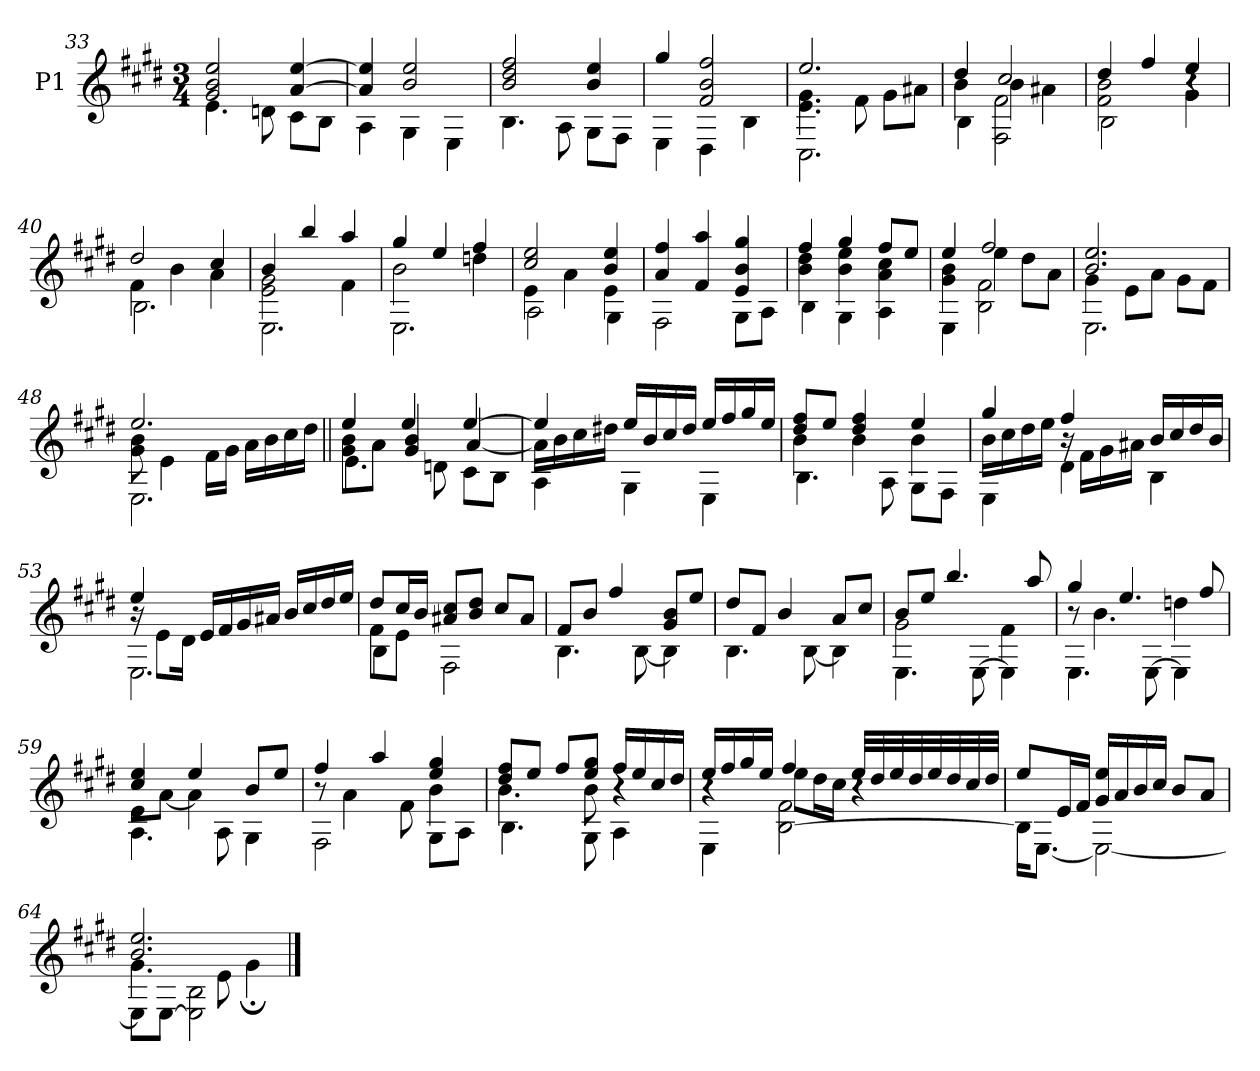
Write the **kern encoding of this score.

**kern
*part1
*staff1
*I"P1
!!LO:PB:g=z
*clefG2
*ITrd7c12
*k[f#c#g#d#]
*E:
*M3/4
=33
*^
2G#i/ 2Bi 2ei	4.Ei\
.	8Dni\
[<4Ai/ [>4ei	8C#i\L
.	8BBi\J
=34	=34
4Ai/] 4ei]	4AAi\
2Bi/ 2ei	4GG#i\
.	4EEi\
=35	=35
2Bi/ 2d#i 2f#i	4.BBi\
.	8AAi\
4Bi/ 4ei	8GG#i\L
.	8FF#i\J
=36	=36
4g#i/	4EEi\
2F#i/ 2Bi 2f#i	4DD#i\
.	4BBi\
=37	=37
*	*^
2.ei/	4.Ei\ 4.G#i	2.CC#i\
.	8F#i\	.
.	8G#i\L	.
.	8A#Xi\J	.
=38	=38	=38
4d#i/	4Bi\	4BBi\
2c#i/	4Bi\	2FF#i\ 2F#i
.	4A#Xi\	.
=39	=39	=39
4d#i/	2F#i\ 2Bi	2BBi\
4f#i/	.	.
4ei/	4G#i\	4r
!!LO:LB:g=z	!!	!!
=40	=40	=40
2d#i/	4F#i\	2.BBi\
.	4Bi\	.
4c#i/	4Ai\	.
=41	=41	=41
4Bi/	2Ei\ 2G#i	2.EEi\
4bi/	.	.
4ai/	4F#i\	.
=42	=42	=42
4g#i/	2Bi\	2.EEi\
4ei/	.	.
4f#i/	4dni\	.
=43	=43	=43
2c#i/ 2ei	4Ei\	2AAi\
.	4Ai\	.
4Bi/ 4ei	4Ei\	4GG#i\
*	*v	*v
=44	=44
4Ai/ 4f#i	2FF#i\
4F#i/ 4ai	.
4Ei/ 4Bi 4g#i	8GG#i\L
.	8AAi\J
=45	=45
*	*^
4f#i/	4Bi\ 4d#i	4BBi\
4g#i/	4Bi\ 4ei	4GG#i\
8f#i/L	4Ai\ 4c#i	4AAi\
8ei/J	.	.
=46	=46	=46
4ei/	4G#i\ 4Bi	4EEi\
2f#i/	4ei\	2BBi\ 2F#i
.	8d#i\L	.
.	8Ai\J	.
!!LO:LB:g=z	!!	!!
=47	=47	=47
2.Bi/ 2.ei	4G#i\	2.EEi\
.	8Ei\L	.
.	8Ai\J	.
.	8G#i\L	.
.	8F#i\J	.
=48	=48	=48
2.ei/	8G#i\ 8Bi	2.EEi\
.	4Ei\	.
.	16F#i\LL	.
.	16G#i\JJ	.
.	16Ai\LL	.
.	16Bi\	.
.	16c#i\	.
.	16d#i\JJ	.
=49||	=49||	=49||
4ei/	8G#i\ 8BiL	4.Ei\
.	8Ai\J	.
4ei/	4G#i/ 4Bi	.
.	.	8Dni\
[>4ei/	[<4Ai/	8C#i\L
.	.	8BBi\J
=50	=50	=50
4ei/]	16Ai\LL]	4AAi\
.	16Bi\	.
.	16c#i\	.
.	16d#Xi\JJ	.
16ei/LL	2ryy	4GG#i\
16Bi/	.	.
16c#i/	.	.
16d#i/JJ	.	.
16ei/LL	.	4EEi\
16f#i/	.	.
16g#i/	.	.
16ei/JJ	.	.
!!LO:LB:g=z	!!	!!
=51	=51	=51
8d#i/ 8f#iL	4Bi\	4.BBi\
8ei/J	.	.
4d#i/ 4f#i	4Bi\	.
.	.	8AAi\
4ei/	4Bi\	8GG#i\L
.	.	8FF#i\J
=52	=52	=52
4g#i/	16Bi\LL	4EEi\
.	16c#i\	.
.	16d#i\	.
.	16ei\JJ	.
4f#i/	16r	4D#i\
.	16F#i\LL	.
.	16G#i\	.
.	16A#Xi\JJ	.
16Bi/LL	4ryy	4BBi\
16c#i/	.	.
16d#i/	.	.
16Bi/JJ	.	.
=53	=53	=53
4ei/	16r	2.EEi\
.	8Ei\L	.
.	16D#i\Jk	.
16Ei/LL	2ryy	.
16F#i/	.	.
16G#i/	.	.
16A#Xi/JJ	.	.
16Bi/LL	.	.
16c#i/	.	.
16d#i/	.	.
16ei/JJ	.	.
=54	=54	=54
8d#i/L	8F#i\L	4BBi\
16c#i/L	8Ei\J	.
16Bi/JJ	.	.
8A#Xi/ 8c#iL	2ryy	2FF#i\
8Bi/ 8d#iJ	.	.
8c#i/L	.	.
8A#i/J	.	.
*	*v	*v
!!LO:LB:g=z
=55	=55
8F#i/L	4.BBi\
8Bi/J	.
4f#i/	.
.	[<8BBi\
8G#i/ 8BiL	4BBi\]
8ei/J	.
=56	=56
8d#i/L	4.BBi\
8F#i/J	.
4Bi/	.
.	[<8BBi\
8Ai/L	4BBi\]
8c#i/J	.
=57	=57
*	*^
8Bi/L	2G#i\	4.EEi\
8ei/J	.	.
4.bi/	.	.
.	.	[<8EEi\
.	4F#i\	4EEi\]
8ai/	.	.
=58	=58	=58
4g#i/	8r	4.EEi\
.	4.Bi\	.
4.ei/	.	.
.	.	[<8EEi\
.	4dni\	4EEi\]
8f#i/	.	.
!!LO:LB:g=z	!!	!!
=59	=59	=59
4c#i/ 4ei	8Ei\L	4.AAi\
.	[<8Ai\J	.
4ei/	4Ai\]	.
.	.	8AAi\
8Bi/L	4ryy	4GG#i\
8ei/J	.	.
=60	=60	=60
4f#i/	8r	2FF#i\
.	4Ai\	.
4ai/	.	.
.	8F#i\	.
4ei/ 4g#i	4Bi\	8GG#i\L
.	.	8AAi\J
=61	=61	=61
8d#i/ 8f#iL	4.Bi\	4.BBi\
8ei/J	.	.
8f#i/L	.	.
8ei/ 8g#iJ	8Bi\	8GG#i\
16f#i/LL	4r	4AAi\
16ei/	.	.
16c#i/	.	.
16d#i/JJ	.	.
!!LO:LB:g=z	!!	!!
=62	=62	=62
16ei/LL	4r	4EEi\
16f#i/	.	.
16g#i/	.	.
16ei/JJ	.	.
4f#i/	8ei\L	[<2BBi\ 2F#i
.	16d#i\L	.
.	16c#i\JJ	.
32ei/LLL	4r	.
32d#i/	.	.
32ei/	.	.
32d#i/	.	.
32ei/	.	.
32d#i/	.	.
32c#i/	.	.
32d#i/JJJ	.	.
*	*v	*v
=63	=63
8ei/L	16BBi\KL]
.	[<8.EEi\J
16Ei/L	.
16F#i/JJ	.
16G#i/ 16eiLL	2EEi\_<
16Ai/	.
16Bi/	.
16c#i/JJ	.
8Bi/L	.
8Ai/J	.
=64	=64
*	*^
2.Bi/ 2.ei	4.G#i\	8EEi\L]
.	.	[<8EEi\J
.	.	2EEi\] 2BBi
.	8Ei\	.
.	4G#;i\	.
*v	*v	*v
==
*-
